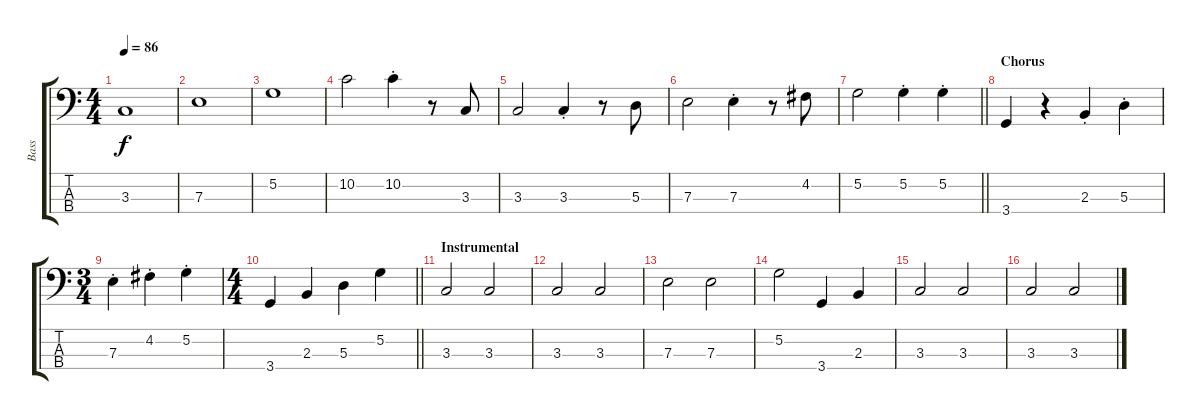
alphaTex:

\track ("Bass" "Bass") {instrument electricbassfinger}
\staff {score tabs}
\tuning (G2 D2 A1 E1) {hide}
\ts (4 4)
\tempo 86
\clef f4
\ks c
3.3.1{dy f} |
7.3.1 |
5.2.1 |
10.2.2 10.2{st}.4 r.8 3.3.8 |
3.3.2 3.3{st}.4 r.8 5.3.8 |
7.3.2 7.3{st}.4 r.8 4.2.8 |
\barLineRight lightlight
5.2.2 5.2{st}.4 5.2{st}.4 |
\section ("" "Chorus")
3.4.4 r.4 2.3{st}.4 5.3{st}.4 |
\ts (3 4)
7.3{st}.4 4.2{st}.4 5.2{st}.4 |
\ts (4 4)
\barLineRight lightlight
3.4.4 2.3.4 5.3.4 5.2.4 |
\section ("" "Instrumental")
3.3.2 3.3.2 |
3.3.2 3.3.2 |
7.3.2 7.3.2 |
5.2.2 3.4.4 2.3.4 |
3.3.2 3.3.2 |
3.3.2 3.3.2
